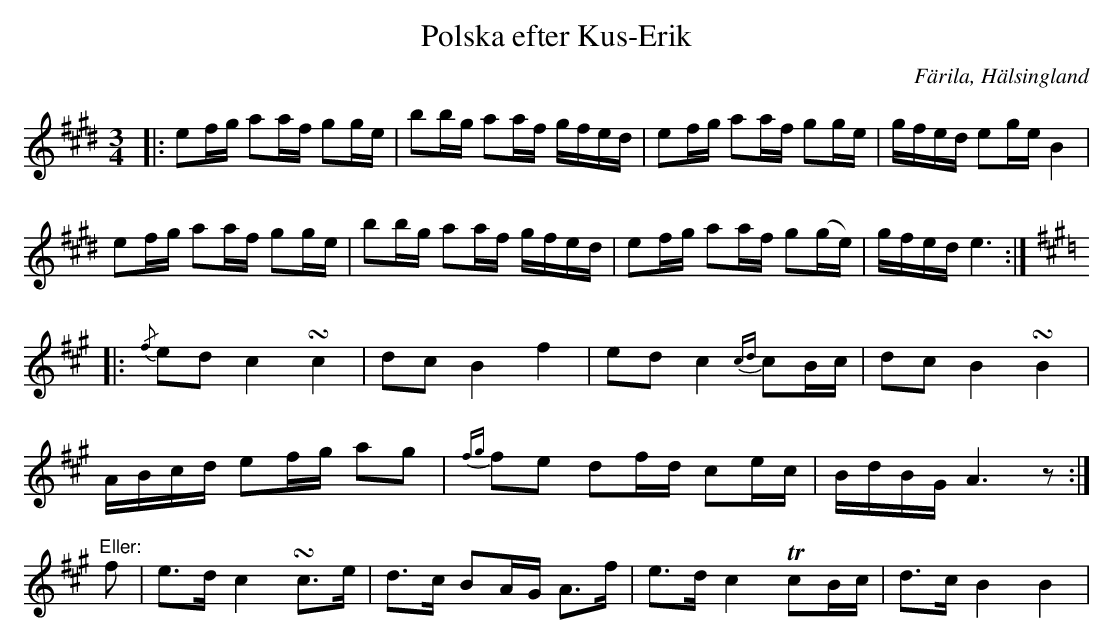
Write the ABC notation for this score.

X:1
T: Polska efter Kus-Erik
O: Färila, Hälsingland
M: 3/4
L: 1/16
K: E
|: e2fg a2af g2ge | b2bg a2af gfed | e2fg a2af g2ge | gfed e2ge B4 |
   e2fg a2af g2ge | b2bg a2af gfed | e2fg a2af g2(ge) | gfed e6 :|
K: A
             |: {/f}e2d2 c4   !turn!c4    | d2c2  B4   f4    | e2d2  c4 {cd}c2Bc  | d2c2  B4 !turn!B4 |
                ABcd     e2fg a2g2        | {fg}f2e2 d2fd c2ec  | BdBG  A6 z2    :|
"^Eller:" f2 |  e2>d2    c4   !turn!c2>e2 | d2>c2 B2AG A2>f2 | e2>d2 c4 Tc2Bc  | d2>c2 B4 B4       |
